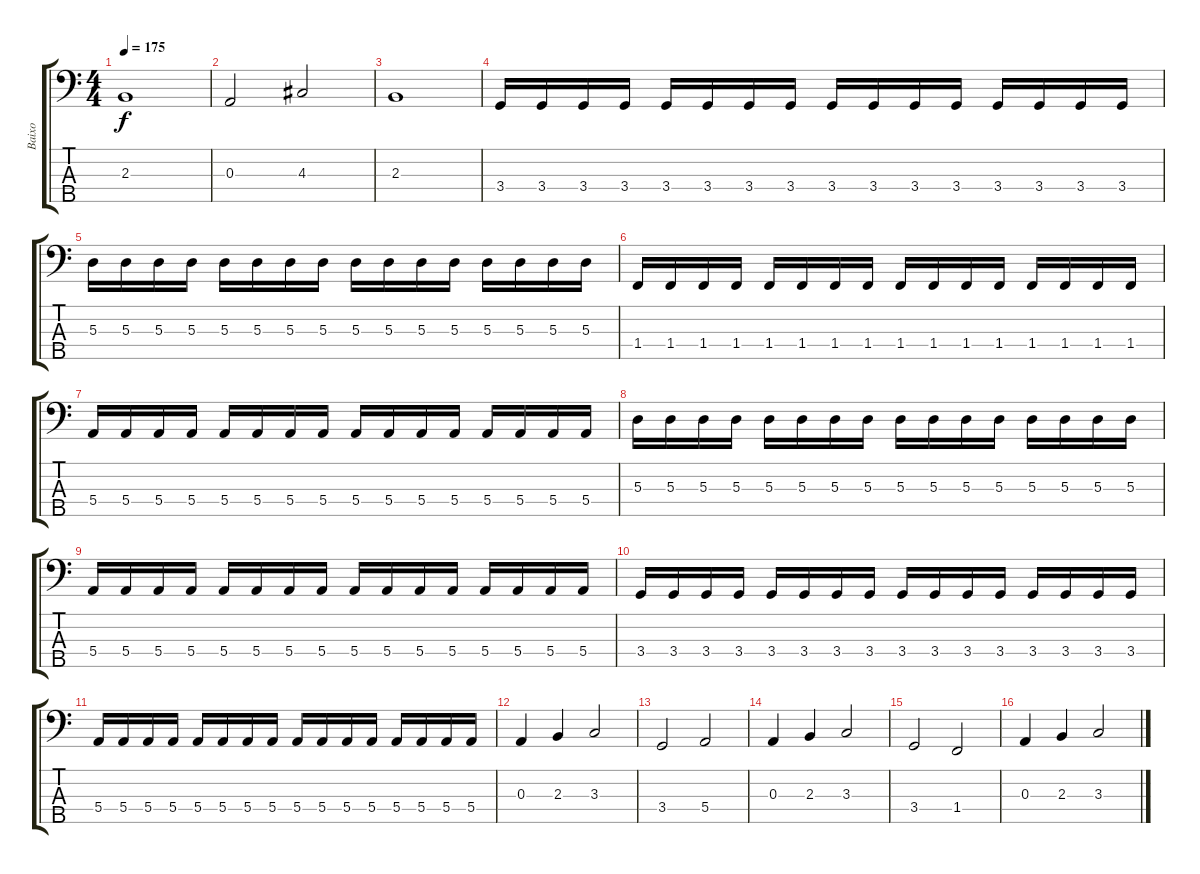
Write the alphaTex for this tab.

\track ("Baixo" "Baixo") {instrument electricbassfinger}
\staff {score tabs}
\tuning (G2 D2 A1 E1 B0) {hide}
\ts (4 4)
\tempo 175
\clef f4
\ks c
2.3.1{dy f} |
0.3.2 4.3.2 |
2.3.1 |
3.4.16 3.4.16 3.4.16 3.4.16 3.4.16 3.4.16 3.4.16 3.4.16 3.4.16 3.4.16 3.4.16 3.4.16 3.4.16 3.4.16 3.4.16 3.4.16 |
5.3.16 5.3.16 5.3.16 5.3.16 5.3.16 5.3.16 5.3.16 5.3.16 5.3.16 5.3.16 5.3.16 5.3.16 5.3.16 5.3.16 5.3.16 5.3.16 |
1.4.16 1.4.16 1.4.16 1.4.16 1.4.16 1.4.16 1.4.16 1.4.16 1.4.16 1.4.16 1.4.16 1.4.16 1.4.16 1.4.16 1.4.16 1.4.16 |
5.4.16 5.4.16 5.4.16 5.4.16 5.4.16 5.4.16 5.4.16 5.4.16 5.4.16 5.4.16 5.4.16 5.4.16 5.4.16 5.4.16 5.4.16 5.4.16 |
5.3.16 5.3.16 5.3.16 5.3.16 5.3.16 5.3.16 5.3.16 5.3.16 5.3.16 5.3.16 5.3.16 5.3.16 5.3.16 5.3.16 5.3.16 5.3.16 |
5.4.16 5.4.16 5.4.16 5.4.16 5.4.16 5.4.16 5.4.16 5.4.16 5.4.16 5.4.16 5.4.16 5.4.16 5.4.16 5.4.16 5.4.16 5.4.16 |
3.4.16 3.4.16 3.4.16 3.4.16 3.4.16 3.4.16 3.4.16 3.4.16 3.4.16 3.4.16 3.4.16 3.4.16 3.4.16 3.4.16 3.4.16 3.4.16 |
5.4.16 5.4.16 5.4.16 5.4.16 5.4.16 5.4.16 5.4.16 5.4.16 5.4.16 5.4.16 5.4.16 5.4.16 5.4.16 5.4.16 5.4.16 5.4.16 |
0.3.4 2.3.4 3.3.2 |
3.4.2 5.4.2 |
0.3.4 2.3.4 3.3.2 |
3.4.2 1.4.2 |
0.3.4 2.3.4 3.3.2
